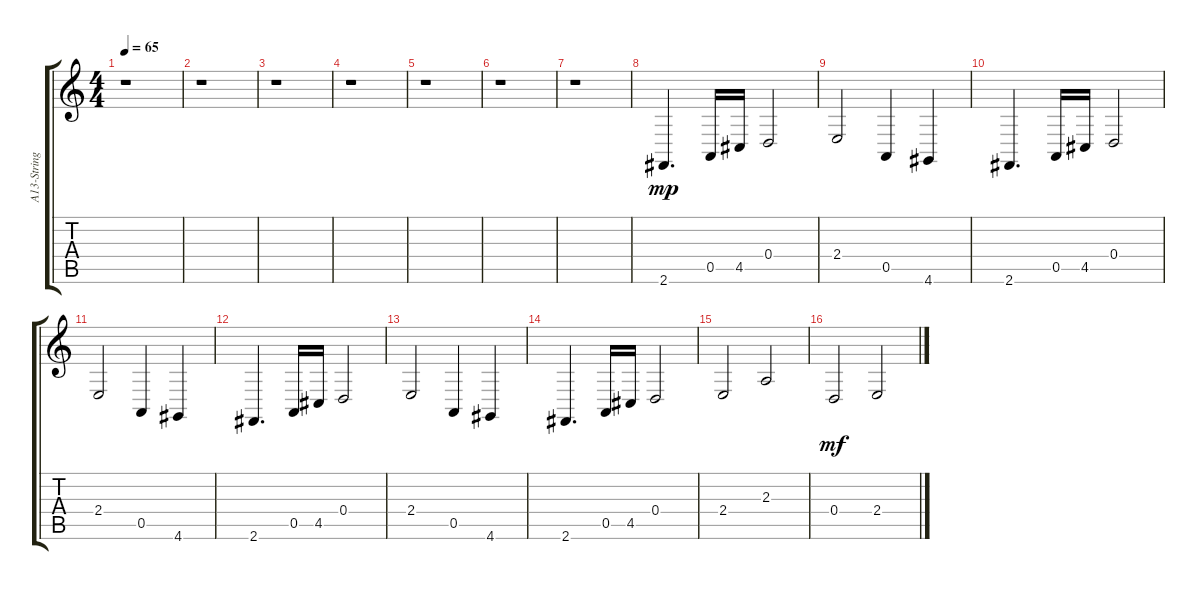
\track ("A13-Strings   : " "A13-String") {instrument stringensemble1}
\staff {score tabs}
\tuning (E4 B3 G3 D3 A2 E2) {hide}
\ts (4 4)
\tempo 65
\clef g2
\ks c
r.1{dy f} |
r.1 |
r.1 |
r.1 |
r.1 |
r.1 |
r.1 |
2.6.4{d dy mp} 0.5.16 4.5.16 0.4.2 |
2.4.2 0.5.4 4.6.4 |
2.6.4{d} 0.5.16 4.5.16 0.4.2 |
2.4.2 0.5.4 4.6.4 |
2.6.4{d} 0.5.16 4.5.16 0.4.2 |
2.4.2 0.5.4 4.6.4 |
2.6.4{d} 0.5.16 4.5.16 0.4.2 |
2.4.2 2.3.2 |
0.4.2{dy mf} 2.4.2
